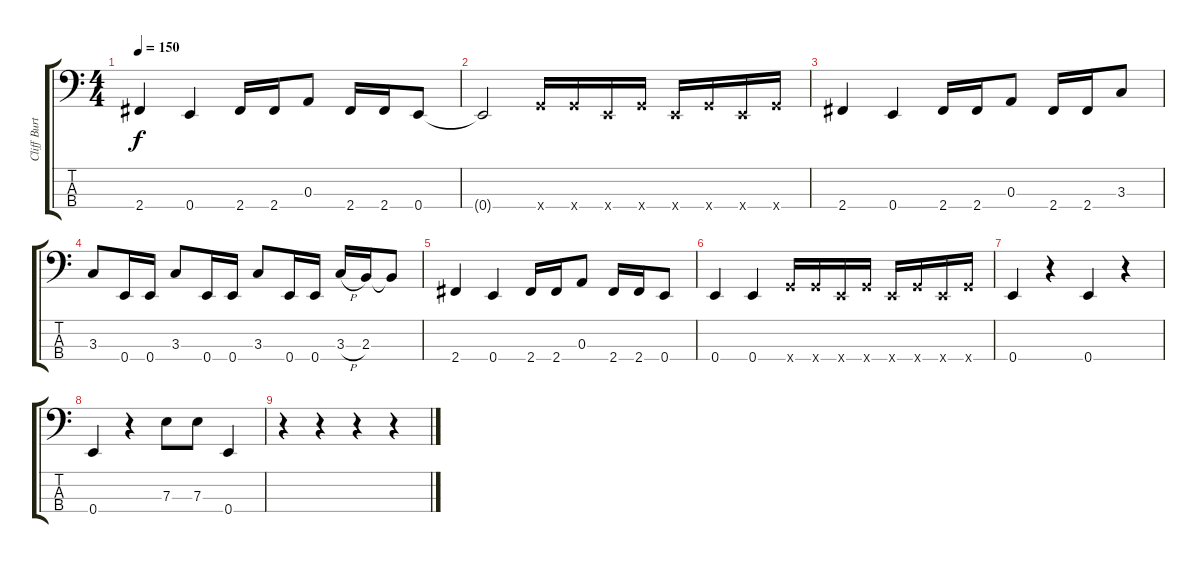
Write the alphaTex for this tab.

\track ("Cliff Burton" "Cliff Burt") {instrument electricbassfinger}
\staff {score tabs}
\tuning (G2 D2 A1 E1) {hide}
\ts (4 4)
\tempo 150
\clef f4
\ks c
2.4.4{dy f} 0.4.4 2.4.16 2.4.16 0.3.8 2.4.16 2.4.16 0.4.8 |
0.4{t}.2 3.4{x}.16 3.4{x}.16 0.4{x}.16 3.4{x}.16 0.4{x}.16 3.4{x}.16 0.4{x}.16 3.4{x}.16 |
2.4.4 0.4.4 2.4.16 2.4.16 0.3.8 2.4.16 2.4.16 3.3.8 |
3.3.8 0.4.16 0.4.16 3.3.8 0.4.16 0.4.16 3.3.8 0.4.16 0.4.16 3.3{h}.16 2.3.16 2.3{t}.8 |
2.4.4 0.4.4 2.4.16 2.4.16 0.3.8 2.4.16 2.4.16 0.4.8 |
0.4.4 0.4.4 3.4{x}.16 3.4{x}.16 0.4{x}.16 3.4{x}.16 0.4{x}.16 3.4{x}.16 0.4{x}.16 3.4{x}.16 |
0.4.4 r.4 0.4.4 r.4 |
0.4.4 r.4 7.3.8 7.3.8 0.4.4 |
r.4 r.4 r.4 r.4
